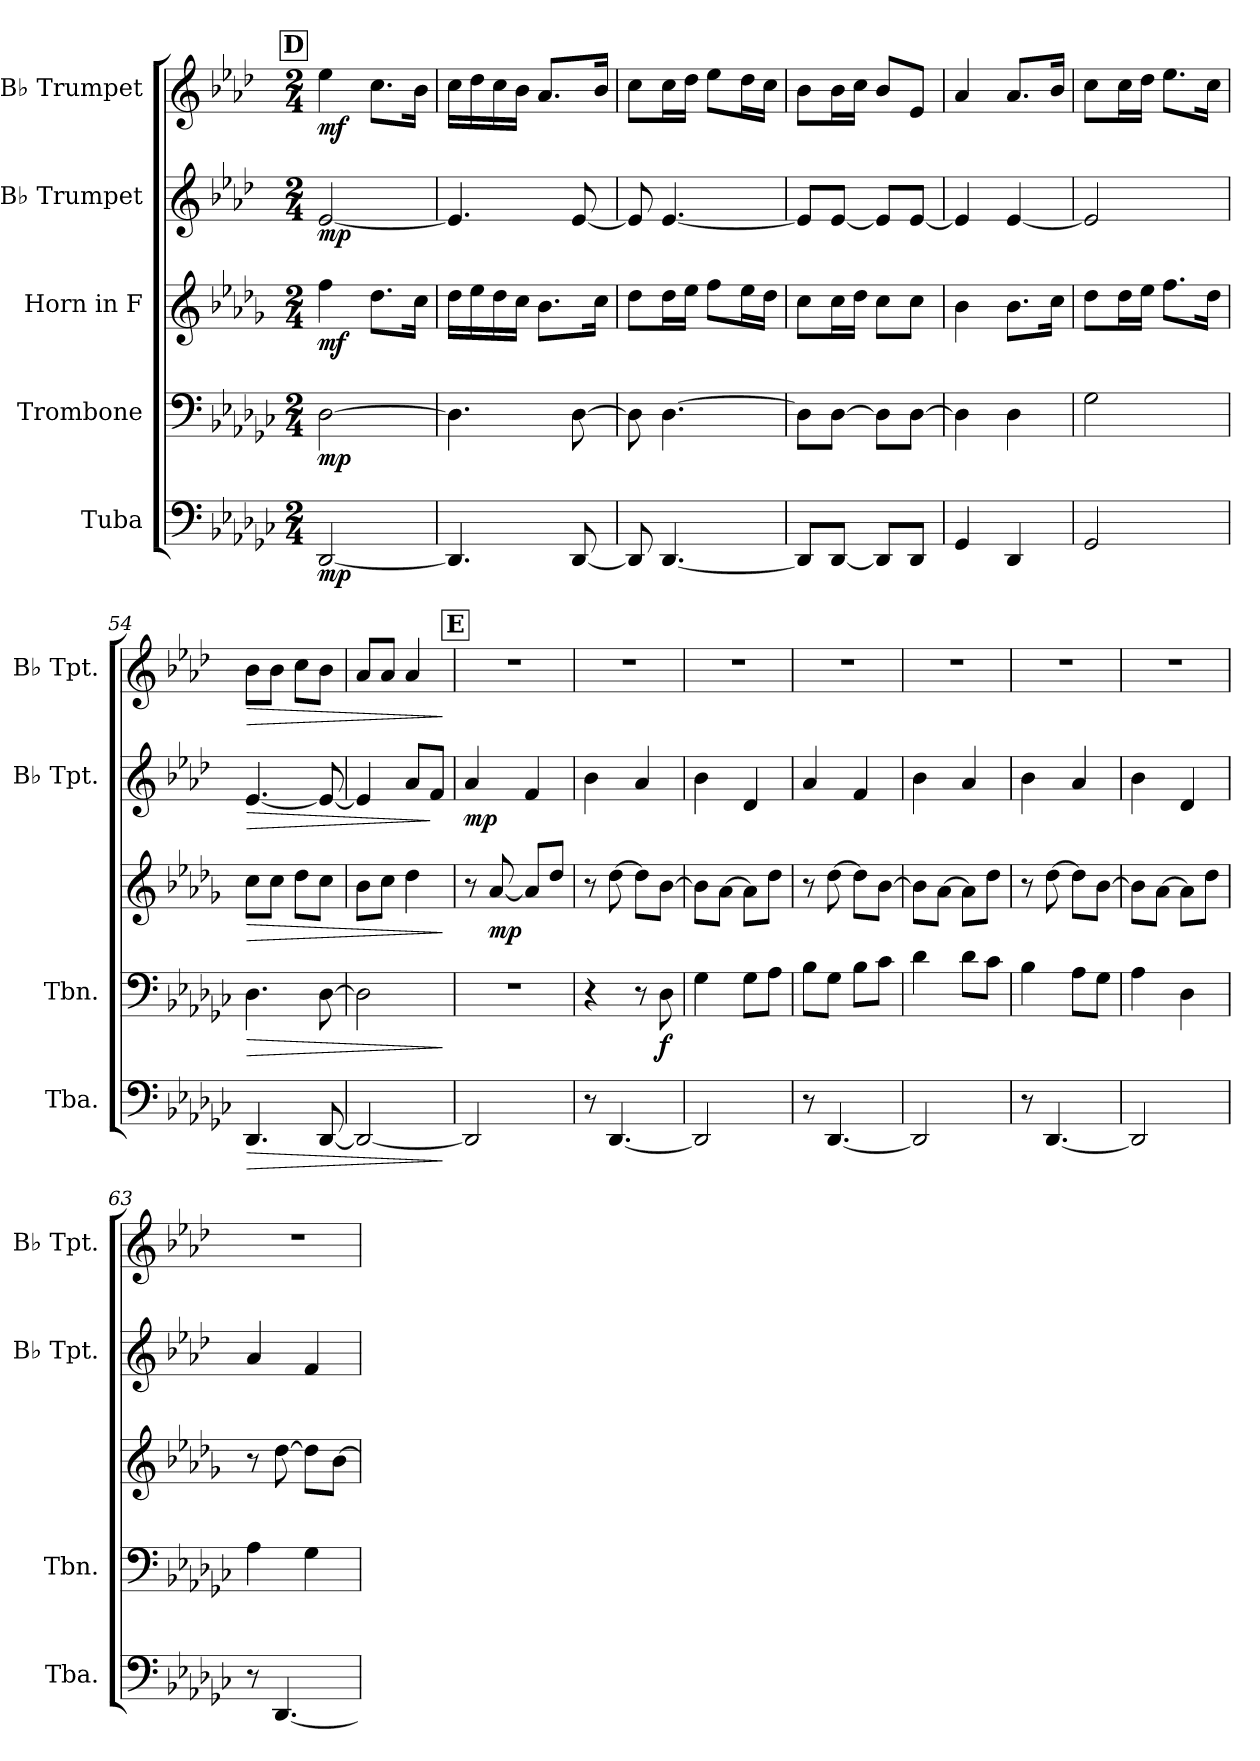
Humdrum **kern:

**kern	**dynam	**kern	**dynam	**kern	**dynam	**kern	**dynam	**kern	**dynam
*part5	*part5	*part4	*part4	*part3	*part3	*part2	*part2	*part1	*part1
*staff5	*staff5	*staff4	*staff4	*staff3	*staff3	*staff2	*staff2	*staff1	*staff1
*I"Tuba	*	*I"Trombone	*	*I"Horn in F	*	*I"B♭ Trumpet	*	*I"B♭ Trumpet	*
*I'Tba.	*	*I'Tbn.	*	*	*	*I'B♭ Tpt.	*	*I'B♭ Tpt.	*
*clefF4	*	*clefF4	*	*clefG2	*	*clefG2	*	*clefG2	*
*	*	*	*	*ITrd4c7	*	*ITrd1c2	*	*ITrd1c2	*
*k[b-e-a-d-g-c-]	*	*k[b-e-a-d-g-c-]	*	*k[b-e-a-d-g-c-]	*	*k[b-e-a-d-g-c-]	*	*k[b-e-a-d-g-c-]	*
*G-:	*	*G-:	*	*G-:	*	*G-:	*	*G-:	*
*M2/4	*	*M2/4	*	*M2/4	*	*M2/4	*	*M2/4	*
!!LO:REH:place=s1:a:fs=14:t=D
=48	=48	=48	=48	=48	=48	=48	=48	=48	=48
!	!LO:DY:b	!	!LO:DY:b	!	!LO:DY:b	!	!LO:DY:b	!	!LO:DY:b
[2DD-/	mp	[2D-\	mp	4b-\	mf	[2d-/	mp	4dd-\	mf
.	.	.	.	8.g-\L	.	.	.	8.b-\L	.
.	.	.	.	16f\Jk	.	.	.	16a-\Jk	.
=49	=49	=49	=49	=49	=49	=49	=49	=49	=49
4.DD-/]	.	4.D-\]	.	16g-\LL	.	4.d-/]	.	16b-\LL	.
.	.	.	.	16a-\	.	.	.	16cc-\	.
.	.	.	.	16g-\	.	.	.	16b-\	.
.	.	.	.	16f\JJ	.	.	.	16a-\JJ	.
.	.	.	.	8.e-\L	.	.	.	8.g-/L	.
[8DD-/	.	[8D-\	.	.	.	[8d-/	.	.	.
.	.	.	.	16f\Jk	.	.	.	16a-/Jk	.
!!LO:LB:g=z
=50	=50	=50	=50	=50	=50	=50	=50	=50	=50
8DD-/]	.	8D-\]	.	8g-\L	.	8d-/]	.	8b-\L	.
[4.DD-/	.	[4.D-\	.	16g-\L	.	[4.d-/	.	16b-\L	.
.	.	.	.	16a-\JJ	.	.	.	16cc-\JJ	.
.	.	.	.	8b-\L	.	.	.	8dd-\L	.
.	.	.	.	16a-\L	.	.	.	16cc-\L	.
.	.	.	.	16g-\JJ	.	.	.	16b-\JJ	.
=51	=51	=51	=51	=51	=51	=51	=51	=51	=51
8DD-/L]	.	8D-\L]	.	8f\L	.	8d-/L]	.	8a-\L	.
[8DD-/J	.	[8D-\J	.	16f\L	.	[8d-/J	.	16a-\L	.
.	.	.	.	16g-\JJ	.	.	.	16b-\JJ	.
8DD-/L]	.	8D-\L]	.	8f\L	.	8d-/L]	.	8a-/L	.
8DD-/J	.	[8D-\J	.	8f\J	.	[8d-/J	.	8d-/J	.
=52	=52	=52	=52	=52	=52	=52	=52	=52	=52
4GG-/	.	4D-\]	.	4e-\	.	4d-/]	.	4g-/	.
4DD-/	.	4D-\	.	8.e-\L	.	[4d-/	.	8.g-/L	.
.	.	.	.	16f\Jk	.	.	.	16a-/Jk	.
=53	=53	=53	=53	=53	=53	=53	=53	=53	=53
2GG-/	.	2G-\	.	8g-\L	.	2d-/]	.	8b-\L	.
.	.	.	.	16g-\L	.	.	.	16b-\L	.
.	.	.	.	16a-\JJ	.	.	.	16cc-\JJ	.
.	.	.	.	8.b-\L	.	.	.	8.dd-\L	.
.	.	.	.	16g-\Jk	.	.	.	16b-\Jk	.
=54	=54	=54	=54	=54	=54	=54	=54	=54	=54
!	!LO:HP:b	!	!LO:HP:b	!	!LO:HP:b	!	!LO:HP:b	!	!LO:HP:b
4.DD-/	>	4.D-\	>	8f\L	>	[4.d-/	>	8a-\L	>
.	.	.	.	8f\J	.	.	.	8a-\J	.
.	.	.	.	8g-\L	.	.	.	8b-\L	.
[8DD-/	.	[8D-\	.	8f\J	.	8d-/_	.	8a-\J	.
=55	=55	=55	=55	=55	=55	=55	=55	=55	=55
2DD-/_	.	2D-\]	.	8e-\L	.	4d-/]	.	8g-/L	.
.	.	.	.	8f\J	.	.	.	8g-/J	.
.	.	.	.	4g-\	.	8g-/L	.	4g-/	.
.	.	.	.	.	.	8e-/J	]	.	.
.	]	.	]	.	]	.	.	.	]
!!LO:REH:place=s1:a:fs=14:t=E
=56	=56	=56	=56	=56	=56	=56	=56	=56	=56
!	!	!	!	!	!	!	!LO:DY:b	!	!
2DD-/]	.	2r	.	8r	.	4g-/	mp	2r	.
!	!	!	!	!	!LO:DY:b	!	!	!	!
.	.	.	.	[8d-/	mp	.	.	.	.
.	.	.	.	8d-/L]	.	4e-/	.	.	.
.	.	.	.	8g-/J	.	.	.	.	.
=57	=57	=57	=57	=57	=57	=57	=57	=57	=57
8r	.	4r	.	8r	.	4a-\	.	2r	.
[4.DD-/	.	.	.	[8g-\	.	.	.	.	.
.	.	8r	.	8g-\L]	.	4g-/	.	.	.
!	!	!	!LO:DY:b	!	!	!	!	!	!
.	.	8D-\	f	[8e-\J	.	.	.	.	.
=58	=58	=58	=58	=58	=58	=58	=58	=58	=58
2DD-/]	.	4G-\	.	8e-\L]	.	4a-\	.	2r	.
.	.	.	.	[8d-\J	.	.	.	.	.
.	.	8G-\L	.	8d-\L]	.	4c-/	.	.	.
.	.	8A-\J	.	8g-\J	.	.	.	.	.
!!LO:PB:g=z
=59	=59	=59	=59	=59	=59	=59	=59	=59	=59
8r	.	8B-\L	.	8r	.	4g-/	.	2r	.
[4.DD-/	.	8G-\J	.	[8g-\	.	.	.	.	.
.	.	8B-\L	.	8g-\L]	.	4e-/	.	.	.
.	.	8c-\J	.	[8e-\J	.	.	.	.	.
=60	=60	=60	=60	=60	=60	=60	=60	=60	=60
2DD-/]	.	4d-\	.	8e-\L]	.	4a-\	.	2r	.
.	.	.	.	[8d-\J	.	.	.	.	.
.	.	8d-\L	.	8d-\L]	.	4g-/	.	.	.
.	.	8c-\J	.	8g-\J	.	.	.	.	.
=61	=61	=61	=61	=61	=61	=61	=61	=61	=61
8r	.	4B-\	.	8r	.	4a-\	.	2r	.
[4.DD-/	.	.	.	[8g-\	.	.	.	.	.
.	.	8A-\L	.	8g-\L]	.	4g-/	.	.	.
.	.	8G-\J	.	[8e-\J	.	.	.	.	.
=62	=62	=62	=62	=62	=62	=62	=62	=62	=62
2DD-/]	.	4A-\	.	8e-\L]	.	4a-\	.	2r	.
.	.	.	.	[8d-\J	.	.	.	.	.
.	.	4D-\	.	8d-\L]	.	4c-/	.	.	.
.	.	.	.	8g-\J	.	.	.	.	.
=63	=63	=63	=63	=63	=63	=63	=63	=63	=63
8r	.	4A-\	.	8r	.	4g-/	.	2r	.
[4.DD-/	.	.	.	[8g-\	.	.	.	.	.
.	.	4G-\	.	8g-\L]	.	4e-/	.	.	.
.	.	.	.	[8e-\J	.	.	.	.	.
=	=	=	=	=	=	=	=	=	=
*-	*-	*-	*-	*-	*-	*-	*-	*-	*-
